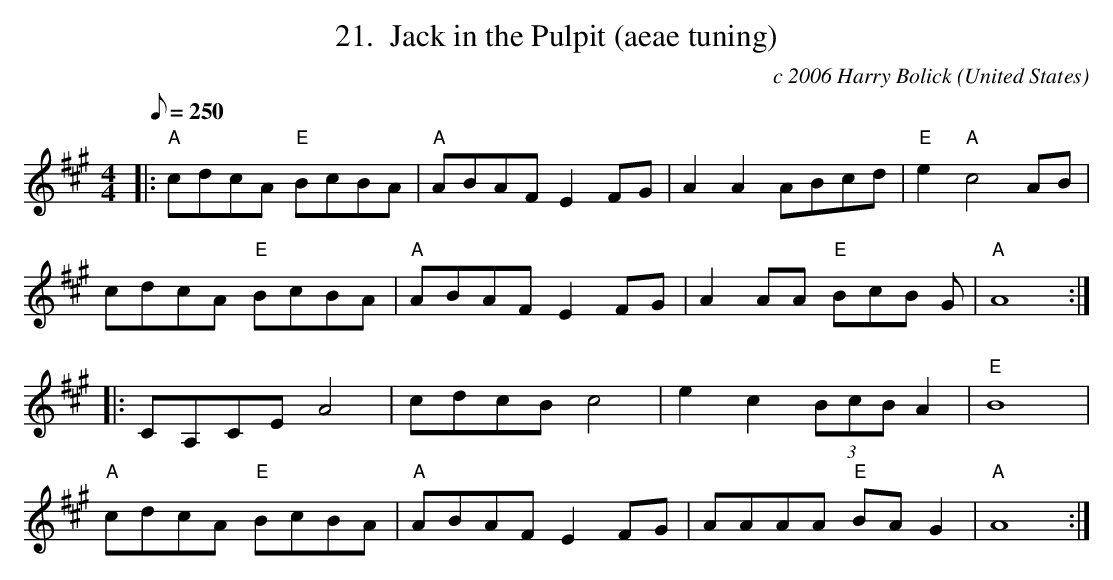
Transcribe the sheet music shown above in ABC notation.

X:1
T:21.  Jack in the Pulpit (aeae tuning)
C:c 2006 Harry Bolick
O:United States
M:4/4
L:1/8
Q:250
K:A
|: "A"  cdcA "E"BcBA |"A" ABAF E2 FG |A2A2ABcd |"E" e2"A"c4 AB |
 cdcA"E" BcBA | "A"ABAF E2 FG |A2AA "E"BcB G| "A"A8 :|
|:CA,CE A4|cdcB c4|e2c2 (3BcB A2|"E"B8|
"A" cdcA "E"BcBA|"A" ABAF E2 FG| AAAA "E"BA G2| "A"A8 :|
